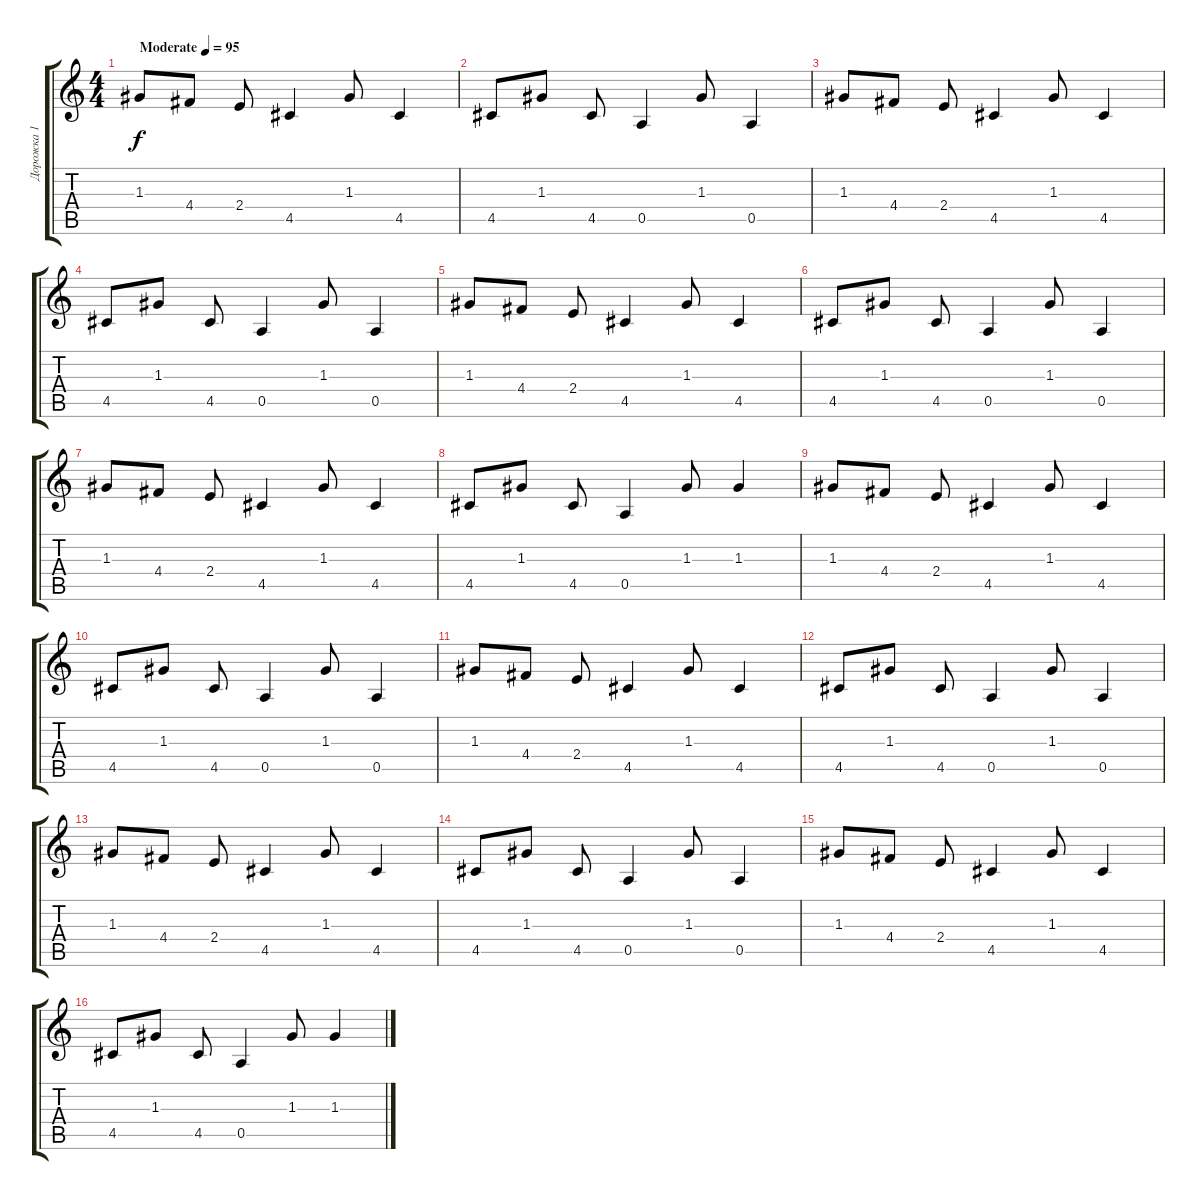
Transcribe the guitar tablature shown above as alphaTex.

\track ("Дорожка 1" "Дорожка 1") {instrument electricguitarclean}
\staff {score tabs}
\tuning (E4 B3 G3 D3 A2 E2) {hide}
\ts (4 4)
\tempo (95 "Moderate")
\clef g2
\ks c
1.3.8{dy f instrument electricguitarclean} 4.4.8 2.4.8 4.5.4 1.3.8 4.5.4 |
4.5.8 1.3.8 4.5.8 0.5.4 1.3.8 0.5.4 |
1.3.8 4.4.8 2.4.8 4.5.4 1.3.8 4.5.4 |
4.5.8 1.3.8 4.5.8 0.5.4 1.3.8 0.5.4 |
1.3.8 4.4.8 2.4.8 4.5.4 1.3.8 4.5.4 |
4.5.8 1.3.8 4.5.8 0.5.4 1.3.8 0.5.4 |
1.3.8 4.4.8 2.4.8 4.5.4 1.3.8 4.5.4 |
4.5.8 1.3.8 4.5.8 0.5.4 1.3.8 1.3.4 |
1.3.8 4.4.8 2.4.8 4.5.4 1.3.8 4.5.4 |
4.5.8 1.3.8 4.5.8 0.5.4 1.3.8 0.5.4 |
1.3.8 4.4.8 2.4.8 4.5.4 1.3.8 4.5.4 |
4.5.8 1.3.8 4.5.8 0.5.4 1.3.8 0.5.4 |
1.3.8 4.4.8 2.4.8 4.5.4 1.3.8 4.5.4 |
4.5.8 1.3.8 4.5.8 0.5.4 1.3.8 0.5.4 |
1.3.8 4.4.8 2.4.8 4.5.4 1.3.8 4.5.4 |
4.5.8 1.3.8 4.5.8 0.5.4 1.3.8 1.3.4
